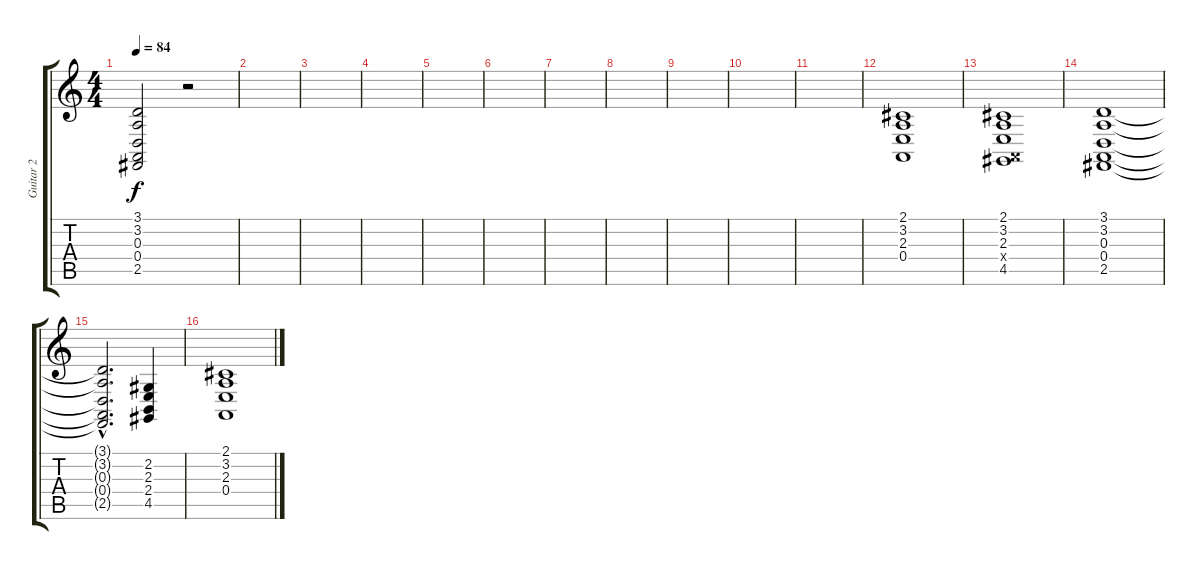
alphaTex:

\track ("Guitar 2" "Guitar 2") {instrument stringensemble1}
\staff {score tabs}
\tuning (B3 Gb3 D3 A2 E2 B1) {hide}
\ts (4 4)
\tempo 84
\clef g2
\ks c
(3.1{t} 3.2{t} 0.3{t} 0.4{t} 2.5{t}).2{dy f} r.2 |
|
|
|
|
|
|
|
|
|
|
(2.1 3.2 2.3 0.4).1 |
(2.1 3.2 2.3 0.4{x} 4.5).1 |
(3.1 3.2 0.3 0.4 2.5).1 |
(3.1{hac t} 3.2{hac t} 0.3{hac t} 0.4{hac t} 2.5{hac t}).2{d} (2.2 2.3 2.4 4.5).4 |
(2.1 3.2 2.3 0.4).1
